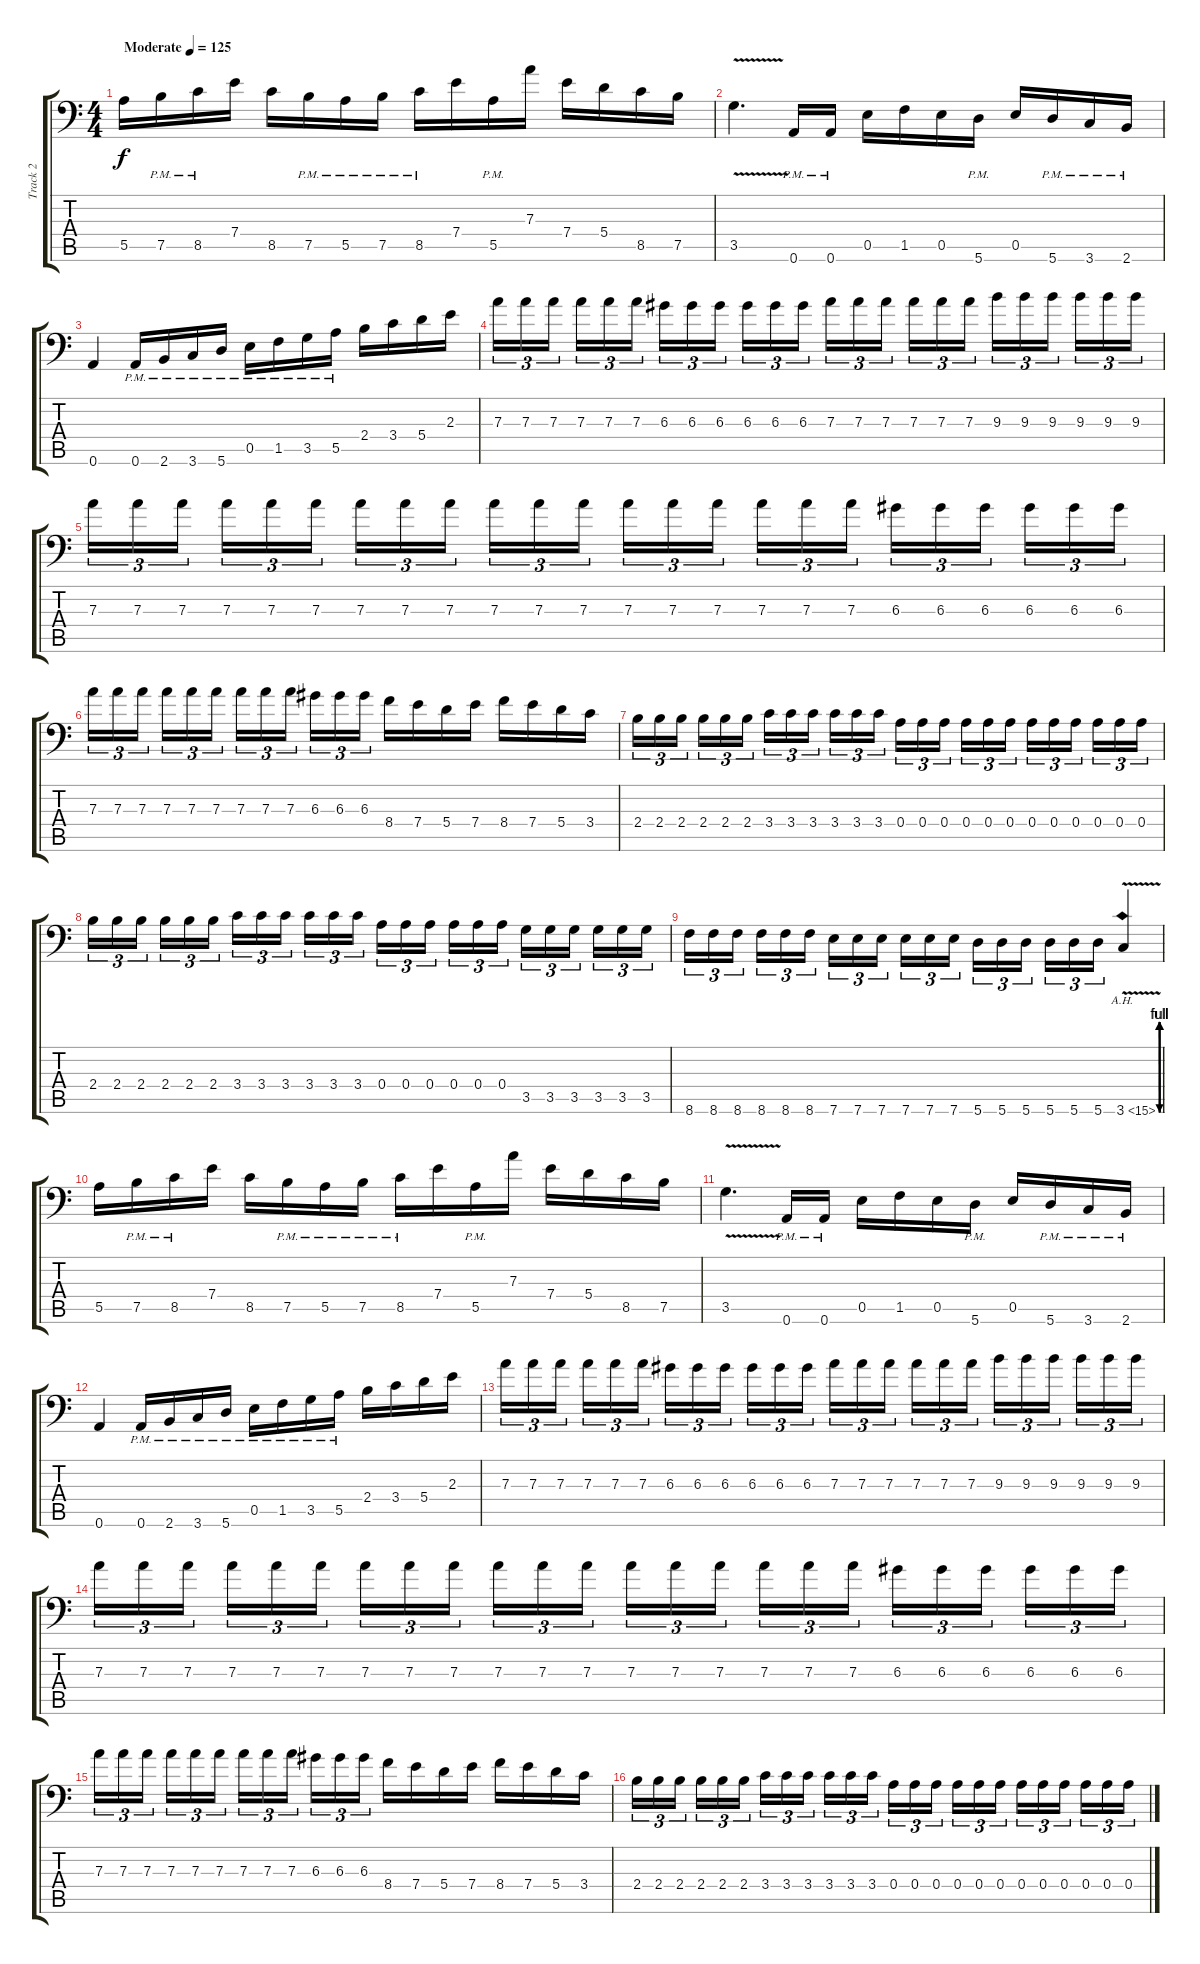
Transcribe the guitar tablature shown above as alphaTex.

\track ("Track 2" "Track 2") {instrument distortionguitar}
\staff {score tabs}
\tuning (B3 Gb3 D3 A2 E2 A1) {hide}
\ts (4 4)
\tempo (125 "Moderate")
\clef f4
\ks c
5.5.16{dy f instrument distortionguitar} 7.5{pm}.16 8.5{pm}.16 7.4.16 8.5.16 7.5{pm}.16 5.5{pm}.16 7.5{pm}.16 8.5{pm}.16 7.4.16 5.5{pm}.16 7.3.16 7.4.16 5.4.16 8.5.16 7.5.16 |
3.5{v}.4{d} 0.6{pm}.16 0.6{pm}.16 0.5.16 1.5.16 0.5.16 5.6{pm}.16 0.5.16 5.6{pm}.16 3.6{pm}.16 2.6{pm}.16 |
0.6.4 0.6{pm}.16 2.6{pm}.16 3.6{pm}.16 5.6{pm}.16 0.5{pm}.16 1.5{pm}.16 3.5{pm}.16 5.5{pm}.16 2.4.16 3.4.16 5.4.16 2.3.16 |
7.3.16{tu (3 2)} 7.3.16{tu (3 2)} 7.3.16{tu (3 2) beam splitsecondary} 7.3.16{tu (3 2)} 7.3.16{tu (3 2)} 7.3.16{tu (3 2)} 6.3.16{tu (3 2)} 6.3.16{tu (3 2)} 6.3.16{tu (3 2) beam splitsecondary} 6.3.16{tu (3 2)} 6.3.16{tu (3 2)} 6.3.16{tu (3 2)} 7.3.16{tu (3 2)} 7.3.16{tu (3 2)} 7.3.16{tu (3 2) beam splitsecondary} 7.3.16{tu (3 2)} 7.3.16{tu (3 2)} 7.3.16{tu (3 2)} 9.3.16{tu (3 2)} 9.3.16{tu (3 2)} 9.3.16{tu (3 2) beam splitsecondary} 9.3.16{tu (3 2)} 9.3.16{tu (3 2)} 9.3.16{tu (3 2)} |
7.3.16{tu (3 2)} 7.3.16{tu (3 2)} 7.3.16{tu (3 2) beam splitsecondary} 7.3.16{tu (3 2)} 7.3.16{tu (3 2)} 7.3.16{tu (3 2)} 7.3.16{tu (3 2)} 7.3.16{tu (3 2)} 7.3.16{tu (3 2) beam splitsecondary} 7.3.16{tu (3 2)} 7.3.16{tu (3 2)} 7.3.16{tu (3 2)} 7.3.16{tu (3 2)} 7.3.16{tu (3 2)} 7.3.16{tu (3 2) beam splitsecondary} 7.3.16{tu (3 2)} 7.3.16{tu (3 2)} 7.3.16{tu (3 2)} 6.3.16{tu (3 2)} 6.3.16{tu (3 2)} 6.3.16{tu (3 2) beam splitsecondary} 6.3.16{tu (3 2)} 6.3.16{tu (3 2)} 6.3.16{tu (3 2)} |
7.3.16{tu (3 2)} 7.3.16{tu (3 2)} 7.3.16{tu (3 2) beam splitsecondary} 7.3.16{tu (3 2)} 7.3.16{tu (3 2)} 7.3.16{tu (3 2)} 7.3.16{tu (3 2)} 7.3.16{tu (3 2)} 7.3.16{tu (3 2) beam splitsecondary} 6.3.16{tu (3 2)} 6.3.16{tu (3 2)} 6.3.16{tu (3 2)} 8.4.16 7.4.16 5.4.16 7.4.16 8.4.16 7.4.16 5.4.16 3.4.16 |
2.4.16{tu (3 2)} 2.4.16{tu (3 2)} 2.4.16{tu (3 2) beam splitsecondary} 2.4.16{tu (3 2)} 2.4.16{tu (3 2)} 2.4.16{tu (3 2)} 3.4.16{tu (3 2)} 3.4.16{tu (3 2)} 3.4.16{tu (3 2) beam splitsecondary} 3.4.16{tu (3 2)} 3.4.16{tu (3 2)} 3.4.16{tu (3 2)} 0.4.16{tu (3 2)} 0.4.16{tu (3 2)} 0.4.16{tu (3 2) beam splitsecondary} 0.4.16{tu (3 2)} 0.4.16{tu (3 2)} 0.4.16{tu (3 2)} 0.4.16{tu (3 2)} 0.4.16{tu (3 2)} 0.4.16{tu (3 2) beam splitsecondary} 0.4.16{tu (3 2)} 0.4.16{tu (3 2)} 0.4.16{tu (3 2)} |
2.4.16{tu (3 2)} 2.4.16{tu (3 2)} 2.4.16{tu (3 2) beam splitsecondary} 2.4.16{tu (3 2)} 2.4.16{tu (3 2)} 2.4.16{tu (3 2)} 3.4.16{tu (3 2)} 3.4.16{tu (3 2)} 3.4.16{tu (3 2) beam splitsecondary} 3.4.16{tu (3 2)} 3.4.16{tu (3 2)} 3.4.16{tu (3 2)} 0.4.16{tu (3 2)} 0.4.16{tu (3 2)} 0.4.16{tu (3 2) beam splitsecondary} 0.4.16{tu (3 2)} 0.4.16{tu (3 2)} 0.4.16{tu (3 2)} 3.5.16{tu (3 2)} 3.5.16{tu (3 2)} 3.5.16{tu (3 2) beam splitsecondary} 3.5.16{tu (3 2)} 3.5.16{tu (3 2)} 3.5.16{tu (3 2)} |
8.6.16{tu (3 2)} 8.6.16{tu (3 2)} 8.6.16{tu (3 2) beam splitsecondary} 8.6.16{tu (3 2)} 8.6.16{tu (3 2)} 8.6.16{tu (3 2)} 7.6.16{tu (3 2)} 7.6.16{tu (3 2)} 7.6.16{tu (3 2) beam splitsecondary} 7.6.16{tu (3 2)} 7.6.16{tu (3 2)} 7.6.16{tu (3 2)} 5.6.16{tu (3 2)} 5.6.16{tu (3 2)} 5.6.16{tu (3 2) beam splitsecondary} 5.6.16{tu (3 2)} 5.6.16{tu (3 2)} 5.6.16{tu (3 2)} 3.6{be (custom 0 0 10 4 20 4 30 0 40 0 50 4 60 4) ah 12 v}.4{instrument guitarharmonics} |
5.5.16{instrument distortionguitar} 7.5{pm}.16 8.5{pm}.16 7.4.16 8.5.16 7.5{pm}.16 5.5{pm}.16 7.5{pm}.16 8.5{pm}.16 7.4.16 5.5{pm}.16 7.3.16 7.4.16 5.4.16 8.5.16 7.5.16 |
3.5{v}.4{d} 0.6{pm}.16 0.6{pm}.16 0.5.16 1.5.16 0.5.16 5.6{pm}.16 0.5.16 5.6{pm}.16 3.6{pm}.16 2.6{pm}.16 |
0.6.4 0.6{pm}.16 2.6{pm}.16 3.6{pm}.16 5.6{pm}.16 0.5{pm}.16 1.5{pm}.16 3.5{pm}.16 5.5{pm}.16 2.4.16 3.4.16 5.4.16 2.3.16 |
7.3.16{tu (3 2)} 7.3.16{tu (3 2)} 7.3.16{tu (3 2) beam splitsecondary} 7.3.16{tu (3 2)} 7.3.16{tu (3 2)} 7.3.16{tu (3 2)} 6.3.16{tu (3 2)} 6.3.16{tu (3 2)} 6.3.16{tu (3 2) beam splitsecondary} 6.3.16{tu (3 2)} 6.3.16{tu (3 2)} 6.3.16{tu (3 2)} 7.3.16{tu (3 2)} 7.3.16{tu (3 2)} 7.3.16{tu (3 2) beam splitsecondary} 7.3.16{tu (3 2)} 7.3.16{tu (3 2)} 7.3.16{tu (3 2)} 9.3.16{tu (3 2)} 9.3.16{tu (3 2)} 9.3.16{tu (3 2) beam splitsecondary} 9.3.16{tu (3 2)} 9.3.16{tu (3 2)} 9.3.16{tu (3 2)} |
7.3.16{tu (3 2)} 7.3.16{tu (3 2)} 7.3.16{tu (3 2) beam splitsecondary} 7.3.16{tu (3 2)} 7.3.16{tu (3 2)} 7.3.16{tu (3 2)} 7.3.16{tu (3 2)} 7.3.16{tu (3 2)} 7.3.16{tu (3 2) beam splitsecondary} 7.3.16{tu (3 2)} 7.3.16{tu (3 2)} 7.3.16{tu (3 2)} 7.3.16{tu (3 2)} 7.3.16{tu (3 2)} 7.3.16{tu (3 2) beam splitsecondary} 7.3.16{tu (3 2)} 7.3.16{tu (3 2)} 7.3.16{tu (3 2)} 6.3.16{tu (3 2)} 6.3.16{tu (3 2)} 6.3.16{tu (3 2) beam splitsecondary} 6.3.16{tu (3 2)} 6.3.16{tu (3 2)} 6.3.16{tu (3 2)} |
7.3.16{tu (3 2)} 7.3.16{tu (3 2)} 7.3.16{tu (3 2) beam splitsecondary} 7.3.16{tu (3 2)} 7.3.16{tu (3 2)} 7.3.16{tu (3 2)} 7.3.16{tu (3 2)} 7.3.16{tu (3 2)} 7.3.16{tu (3 2) beam splitsecondary} 6.3.16{tu (3 2)} 6.3.16{tu (3 2)} 6.3.16{tu (3 2)} 8.4.16 7.4.16 5.4.16 7.4.16 8.4.16 7.4.16 5.4.16 3.4.16 |
2.4.16{tu (3 2)} 2.4.16{tu (3 2)} 2.4.16{tu (3 2) beam splitsecondary} 2.4.16{tu (3 2)} 2.4.16{tu (3 2)} 2.4.16{tu (3 2)} 3.4.16{tu (3 2)} 3.4.16{tu (3 2)} 3.4.16{tu (3 2) beam splitsecondary} 3.4.16{tu (3 2)} 3.4.16{tu (3 2)} 3.4.16{tu (3 2)} 0.4.16{tu (3 2)} 0.4.16{tu (3 2)} 0.4.16{tu (3 2) beam splitsecondary} 0.4.16{tu (3 2)} 0.4.16{tu (3 2)} 0.4.16{tu (3 2)} 0.4.16{tu (3 2)} 0.4.16{tu (3 2)} 0.4.16{tu (3 2) beam splitsecondary} 0.4.16{tu (3 2)} 0.4.16{tu (3 2)} 0.4.16{tu (3 2)}
